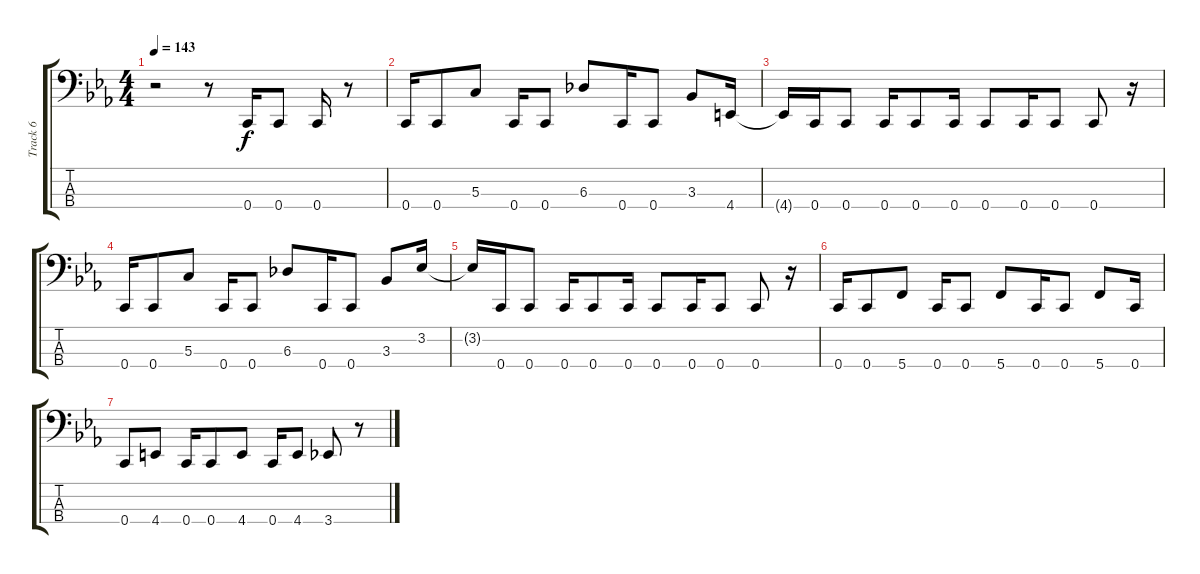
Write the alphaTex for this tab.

\track ("Track 6" "Track 6") {instrument electricbasspick}
\staff {score tabs}
\tuning (F2 C2 G1 C1) {hide}
\ts (4 4)
\tempo 143
\clef f4
\ks cminor
r.2{dy f} r.8 0.4.16 0.4.8 0.4.16 r.8 |
0.4.16 0.4.8 5.3.8 0.4.16 0.4.8 6.3.8 0.4.16 0.4.8 3.3.8 4.4.16 |
4.4{t}.16 0.4.16 0.4.8 0.4.16 0.4.8 0.4.16 0.4.8 0.4.16 0.4.8 0.4.8 r.16 |
0.4.16 0.4.8 5.3.8 0.4.16 0.4.8 6.3.8 0.4.16 0.4.8 3.3.8 3.2.16 |
3.2{t}.16 0.4.16 0.4.8 0.4.16 0.4.8 0.4.16 0.4.8 0.4.16 0.4.8 0.4.8 r.16 |
0.4.16 0.4.8 5.4.8 0.4.16 0.4.8 5.4.8 0.4.16 0.4.8 5.4.8 0.4.16 |
0.4.8 4.4.8 0.4.16 0.4.8 4.4.8 0.4.16 4.4.8 3.4.8 r.8
